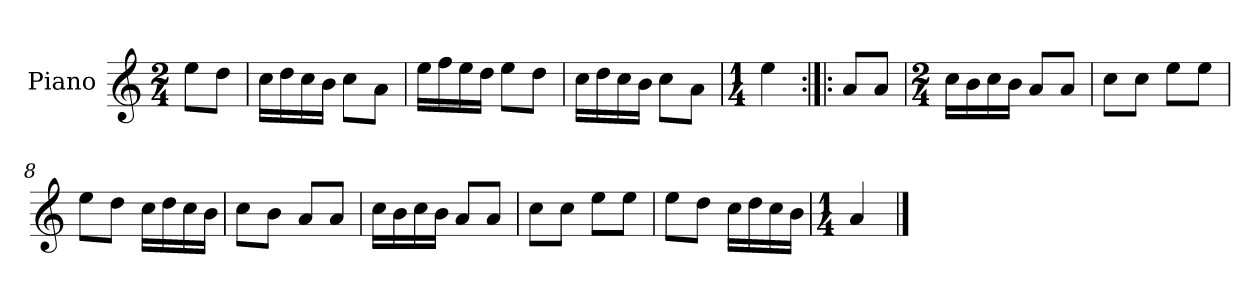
**kern
*part1
*staff1
*I"Piano
*I'Pno.
*clefG2
*k[]
*M2/4
=
8ee\L
8dd\J
=1
16cc\LL
16dd\
16cc\
16b\JJ
8cc\L
8a\J
=2
16ee\LL
16ff\
16ee\
16dd\JJ
8ee\L
8dd\J
=3
16cc\LL
16dd\
16cc\
16b\JJ
8cc\L
8a\J
=4
*M1/4
4ee\
=5:|!|:
8a/L
8a/J
=6
*M2/4
16cc\LL
16b\
16cc\
16b\JJ
8a/L
8a/J
=7
8cc\L
8cc\J
8ee\L
8ee\J
=8
8ee\L
8dd\J
16cc\LL
16dd\
16cc\
16b\JJ
!!LO:LB:g=z
=9
8cc\L
8b\J
8a/L
8a/J
=10
16cc\LL
16b\
16cc\
16b\JJ
8a/L
8a/J
=11
8cc\L
8cc\J
8ee\L
8ee\J
=12
8ee\L
8dd\J
16cc\LL
16dd\
16cc\
16b\JJ
=13
*M1/4
4a/
==
*-
